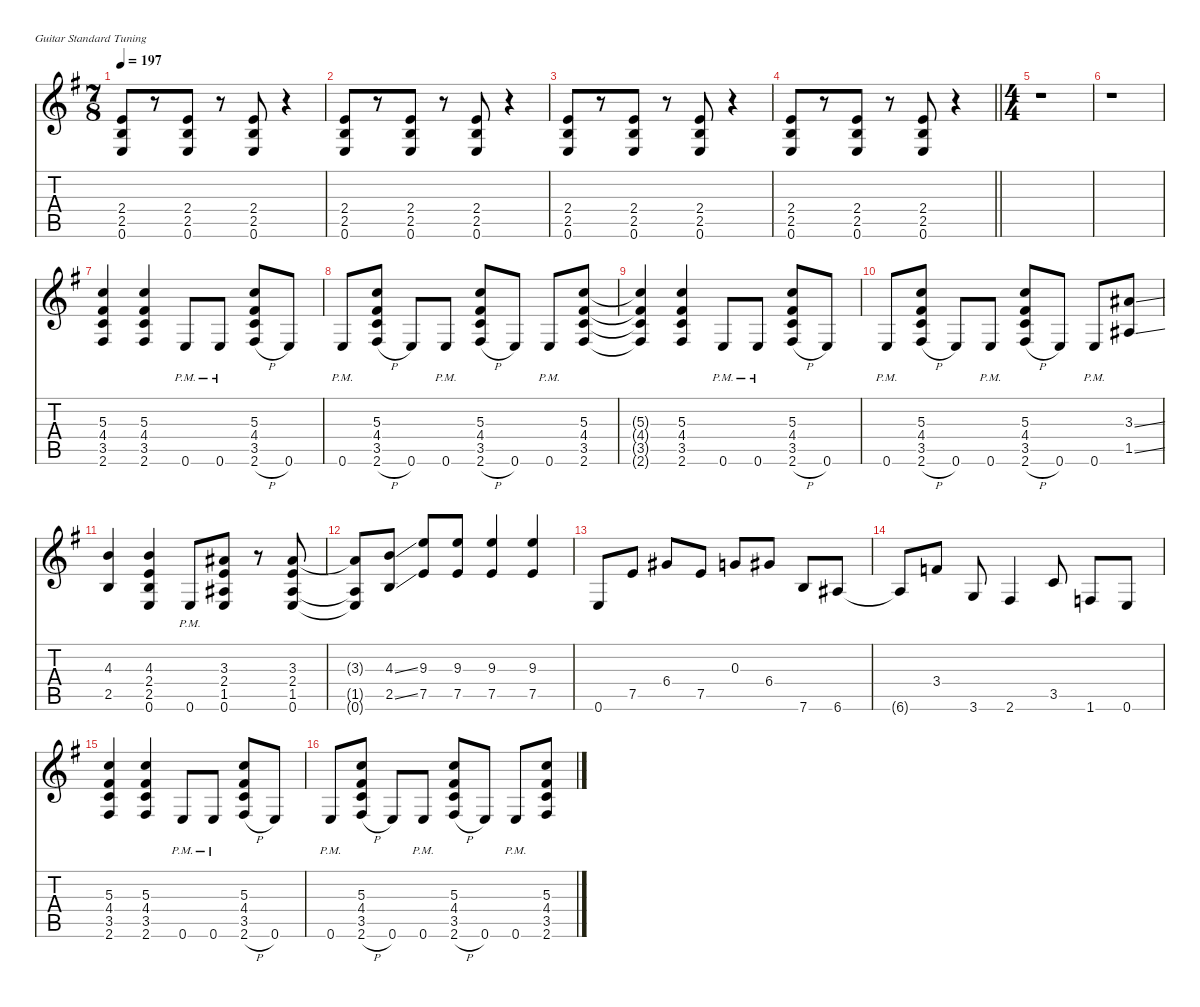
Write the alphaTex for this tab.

\defaultSystemsLayout 4
\hideDynamics
\bracketExtendMode nobrackets
\singleTrackTrackNamePolicy hidden
\multiTrackTrackNamePolicy hidden
\firstSystemTrackNameMode fullname
\firstSystemTrackNameOrientation horizontal
\otherSystemsTrackNameOrientation horizontal
\track ("Guitar 1" "dist.guit.") {mute instrument distortionguitar}
\staff {score tabs}
\tuning (E4 B3 G3 D3 A2 E2)
\ts (7 8)
\tempo 197
\clef g2
\ks eminor
(2.4{acc forcenatural} 2.5{acc forcenatural} 0.6{acc forcenatural}).8{dy f beam Up} r.8{beam Up} (2.4{acc forcenatural} 2.5{acc forcenatural} 0.6{acc forcenatural}).8{beam Up} r.8{beam Up} (2.4{acc forcenatural} 2.5{acc forcenatural} 0.6{acc forcenatural}).8{beam Up} r.4{beam Up} |
(2.4{acc forcenatural} 2.5{acc forcenatural} 0.6{acc forcenatural}).8{beam Up} r.8{beam Up} (2.4{acc forcenatural} 2.5{acc forcenatural} 0.6{acc forcenatural}).8{beam Up} r.8{beam Up} (2.4{acc forcenatural} 2.5{acc forcenatural} 0.6{acc forcenatural}).8{beam Up} r.4{beam Up} |
(2.4{acc forcenatural} 2.5{acc forcenatural} 0.6{acc forcenatural}).8{beam Up} r.8{beam Up} (2.4{acc forcenatural} 2.5{acc forcenatural} 0.6{acc forcenatural}).8{beam Up} r.8{beam Up} (2.4{acc forcenatural} 2.5{acc forcenatural} 0.6{acc forcenatural}).8{beam Up} r.4{beam Up} |
\barLineRight lightlight
(2.4{acc forcenatural} 2.5{acc forcenatural} 0.6{acc forcenatural}).8{beam Up} r.8{beam Up} (2.4{acc forcenatural} 2.5{acc forcenatural} 0.6{acc forcenatural}).8{beam Up} r.8{beam Up} (2.4{acc forcenatural} 2.5{acc forcenatural} 0.6{acc forcenatural}).8{beam Up} r.4{beam Up} |
\ts (4 4)
\beaming (8 2 2 2 2)
r.1{beam Down} |
r.1{beam Down} |
(5.3{acc forcenatural} 4.4{acc #} 3.5{acc forcenatural} 2.6{acc #}).4{beam Up} (5.3{acc forcenatural} 4.4{acc #} 3.5{acc forcenatural} 2.6{acc #}).4{beam Up} 0.6{pm acc forcenatural}.8{beam Up} 0.6{pm acc forcenatural}.8{beam Up} (5.3{acc forcenatural} 4.4{acc #} 3.5{acc forcenatural} 2.6{h acc #}).8{beam Up} 0.6{acc forcenatural}.8{beam Up} |
0.6{pm acc forcenatural}.8{beam Up} (5.3{acc forcenatural} 4.4{acc #} 3.5{acc forcenatural} 2.6{h acc #}).8{beam Up} 0.6{acc forcenatural}.8{beam Up} 0.6{pm acc forcenatural}.8{beam Up} (5.3{acc forcenatural} 4.4{acc #} 3.5{acc forcenatural} 2.6{h acc #}).8{beam Up} 0.6{acc forcenatural}.8{beam Up} 0.6{pm acc forcenatural}.8{beam Up} (5.3{acc forcenatural} 4.4{acc #} 3.5{acc forcenatural} 2.6{acc #}).8{beam Up} |
(5.3{t acc forcenatural} 4.4{t acc #} 3.5{t acc forcenatural} 2.6{t acc #}).4{beam Up} (5.3{acc forcenatural} 4.4{acc #} 3.5{acc forcenatural} 2.6{acc #}).4{beam Up} 0.6{pm acc forcenatural}.8{beam Up} 0.6{pm acc forcenatural}.8{beam Up} (5.3{acc forcenatural} 4.4{acc #} 3.5{acc forcenatural} 2.6{h acc #}).8{beam Up} 0.6{acc forcenatural}.8{beam Up} |
0.6{pm acc forcenatural}.8{beam Up} (5.3{acc forcenatural} 4.4{acc #} 3.5{acc forcenatural} 2.6{h acc #}).8{beam Up} 0.6{acc forcenatural}.8{beam Up} 0.6{pm acc forcenatural}.8{beam Up} (5.3{acc forcenatural} 4.4{acc #} 3.5{acc forcenatural} 2.6{h acc #}).8{beam Up} 0.6{acc forcenatural}.8{beam Up} 0.6{pm acc forcenatural}.8{beam Up} (3.3{ss acc #} 1.5{ss acc #}).8{beam Up} |
(4.3{acc forcenatural} 2.5{acc forcenatural}).4{beam Up} (4.3{acc forcenatural} 2.5{acc forcenatural} 0.6{acc forcenatural} 2.4{acc forcenatural}).4{beam Up} 0.6{pm acc forcenatural}.8{beam Up} (3.3{acc #} 2.4{acc forcenatural} 1.5{acc #} 0.6{acc forcenatural}).8{beam Up} r.8{beam Up} (3.3{acc #} 2.4{acc forcenatural} 1.5{acc #} 0.6{acc forcenatural}).8{beam Up} |
(3.3{t acc #} 1.5{t acc #} 0.6{t acc forcenatural}).8{beam Up} (4.3{ss acc forcenatural} 2.5{ss acc forcenatural}).8{beam Up} (9.3{acc forcenatural} 7.5{acc forcenatural}).8{beam Up} (9.3{acc forcenatural} 7.5{acc forcenatural}).8{beam Up} (9.3{acc forcenatural} 7.5{acc forcenatural}).4{beam Up} (9.3{acc forcenatural} 7.5{acc forcenatural}).4{beam Up} |
0.6{acc forcenatural}.8{beam Up} 7.5{acc forcenatural}.8{beam Up} 6.4{acc #}.8{beam Up} 7.5{acc forcenatural}.8{beam Up} 0.3{acc forcenatural}.8{beam Up} 6.4{acc #}.8{beam Up} 7.6{acc forcenatural}.8{beam Up} 6.6{acc #}.8{beam Up} |
6.6{t acc #}.8{beam Up} 3.4{acc forcenatural}.8{beam Up} 3.6{acc forcenatural}.8{beam Up} 2.6{acc #}.4{beam Up} 3.5{acc forcenatural}.8{beam Up} 1.6{acc forcenatural}.8{beam Up} 0.6{acc forcenatural}.8{beam Up} |
(5.3{acc forcenatural} 4.4{acc #} 3.5{acc forcenatural} 2.6{acc #}).4{beam Up} (5.3{acc forcenatural} 4.4{acc #} 3.5{acc forcenatural} 2.6{acc #}).4{beam Up} 0.6{pm acc forcenatural}.8{beam Up} 0.6{pm acc forcenatural}.8{beam Up} (5.3{acc forcenatural} 4.4{acc #} 3.5{acc forcenatural} 2.6{h acc #}).8{beam Up} 0.6{acc forcenatural}.8{beam Up} |
0.6{pm acc forcenatural}.8{beam Up} (5.3{acc forcenatural} 4.4{acc #} 3.5{acc forcenatural} 2.6{h acc #}).8{beam Up} 0.6{acc forcenatural}.8{beam Up} 0.6{pm acc forcenatural}.8{beam Up} (5.3{acc forcenatural} 4.4{acc #} 3.5{acc forcenatural} 2.6{h acc #}).8{beam Up} 0.6{acc forcenatural}.8{beam Up} 0.6{pm acc forcenatural}.8{beam Up} (5.3{acc forcenatural} 4.4{acc #} 3.5{acc forcenatural} 2.6{acc #}).8{beam Up}
